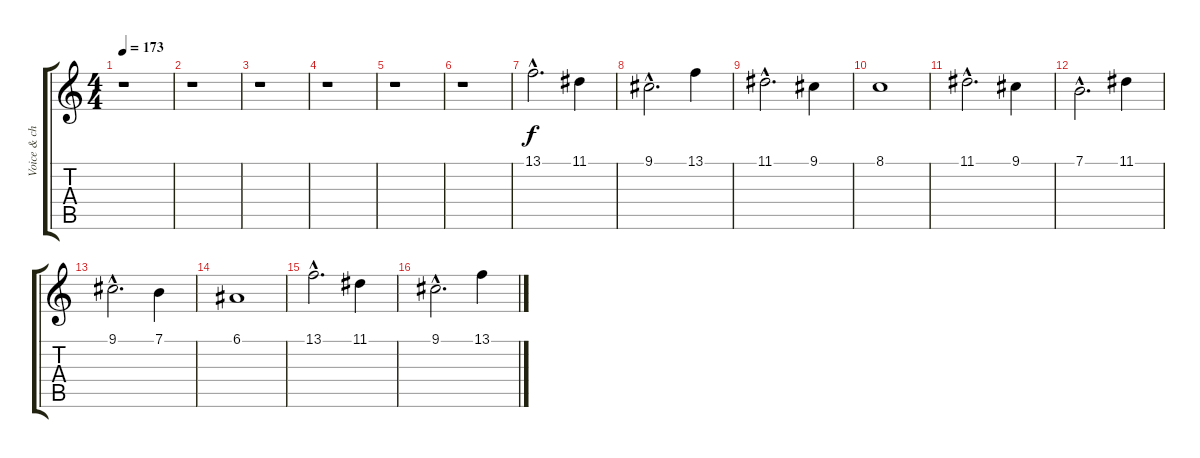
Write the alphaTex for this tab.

\track ("Voice & choirs" "Voice & ch") {instrument lead5charang}
\staff {score tabs}
\tuning (E4 B3 G3 D3 A2 E2) {hide}
\ts (4 4)
\tempo 173
\clef g2
\ks c
r.1{dy f} |
r.1 |
r.1 |
r.1 |
r.1 |
r.1 |
13.1{hac}.2{d volume 16 instrument choiraahs} 11.1.4 |
9.1{hac}.2{d} 13.1.4 |
11.1{hac}.2{d} 9.1.4 |
8.1.1 |
11.1{hac}.2{d} 9.1.4 |
7.1{hac}.2{d} 11.1.4 |
9.1{hac}.2{d} 7.1.4 |
6.1.1 |
13.1{hac}.2{d volume 16 instrument choiraahs} 11.1.4 |
9.1{hac}.2{d} 13.1.4
